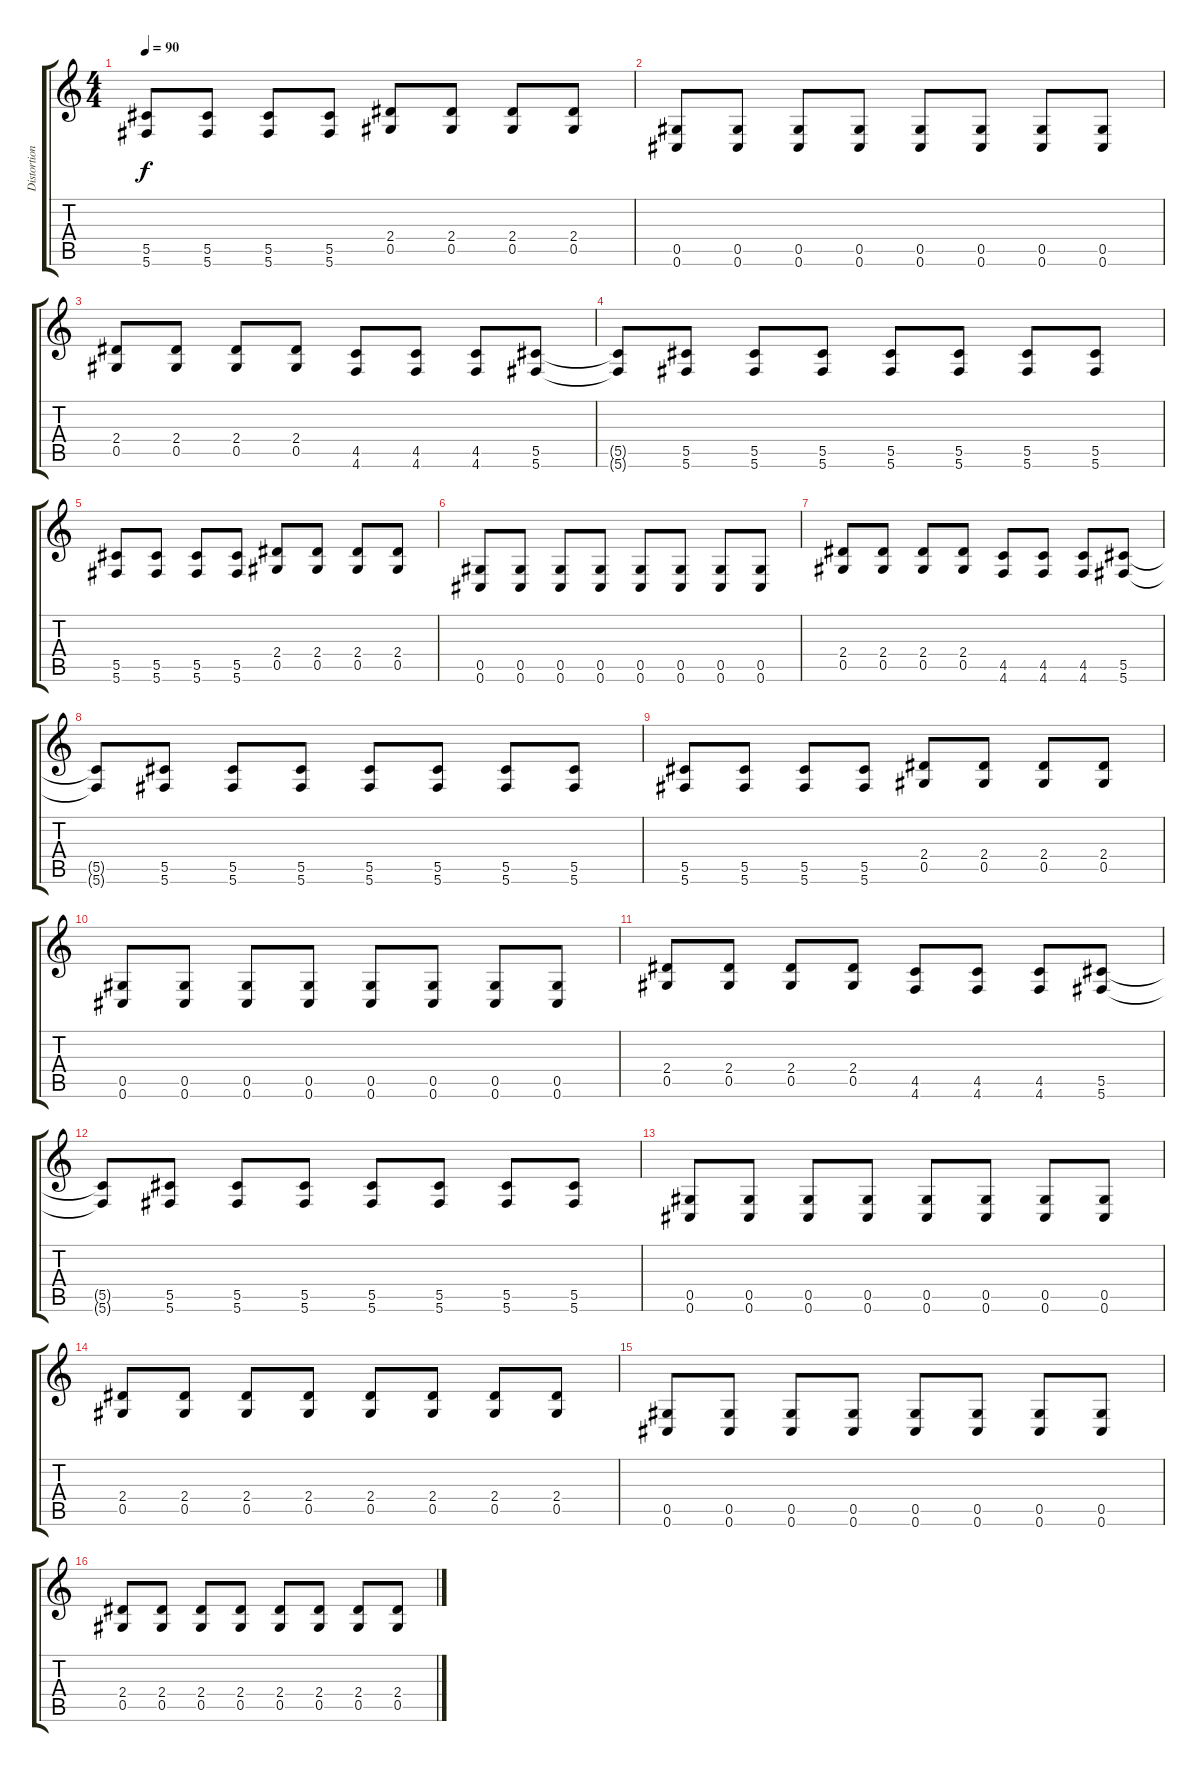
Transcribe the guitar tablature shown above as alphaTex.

\track ("Distortion Guitar" "Distortion") {instrument distortionguitar}
\staff {score tabs}
\tuning (Eb4 Bb3 Gb3 Db3 Ab2 Db2) {hide}
\ts (4 4)
\tempo 90
\clef g2
\ks c
(5.5 5.6).8{dy f} (5.5 5.6).8 (5.5 5.6).8 (5.5 5.6).8 (2.4 0.5).8 (2.4 0.5).8 (2.4 0.5).8 (2.4 0.5).8 |
(0.5 0.6).8 (0.5 0.6).8 (0.5 0.6).8 (0.5 0.6).8 (0.5 0.6).8 (0.5 0.6).8 (0.5 0.6).8 (0.5 0.6).8 |
(2.4 0.5).8 (2.4 0.5).8 (2.4 0.5).8 (2.4 0.5).8 (4.5 4.6).8 (4.5 4.6).8 (4.5 4.6).8 (5.5 5.6).8 |
(5.5{t} 5.6{t}).8 (5.5 5.6).8 (5.5 5.6).8 (5.5 5.6).8 (5.5 5.6).8 (5.5 5.6).8 (5.5 5.6).8 (5.5 5.6).8 |
(5.5 5.6).8 (5.5 5.6).8 (5.5 5.6).8 (5.5 5.6).8 (2.4 0.5).8 (2.4 0.5).8 (2.4 0.5).8 (2.4 0.5).8 |
(0.5 0.6).8 (0.5 0.6).8 (0.5 0.6).8 (0.5 0.6).8 (0.5 0.6).8 (0.5 0.6).8 (0.5 0.6).8 (0.5 0.6).8 |
(2.4 0.5).8 (2.4 0.5).8 (2.4 0.5).8 (2.4 0.5).8 (4.5 4.6).8 (4.5 4.6).8 (4.5 4.6).8 (5.5 5.6).8 |
(5.5{t} 5.6{t}).8 (5.5 5.6).8 (5.5 5.6).8 (5.5 5.6).8 (5.5 5.6).8 (5.5 5.6).8 (5.5 5.6).8 (5.5 5.6).8 |
(5.5 5.6).8 (5.5 5.6).8 (5.5 5.6).8 (5.5 5.6).8 (2.4 0.5).8 (2.4 0.5).8 (2.4 0.5).8 (2.4 0.5).8 |
(0.5 0.6).8 (0.5 0.6).8 (0.5 0.6).8 (0.5 0.6).8 (0.5 0.6).8 (0.5 0.6).8 (0.5 0.6).8 (0.5 0.6).8 |
(2.4 0.5).8 (2.4 0.5).8 (2.4 0.5).8 (2.4 0.5).8 (4.5 4.6).8 (4.5 4.6).8 (4.5 4.6).8 (5.5 5.6).8 |
(5.5{t} 5.6{t}).8 (5.5 5.6).8 (5.5 5.6).8 (5.5 5.6).8 (5.5 5.6).8 (5.5 5.6).8 (5.5 5.6).8 (5.5 5.6).8 |
(0.5 0.6).8 (0.5 0.6).8 (0.5 0.6).8 (0.5 0.6).8 (0.5 0.6).8 (0.5 0.6).8 (0.5 0.6).8 (0.5 0.6).8 |
(2.4 0.5).8 (2.4 0.5).8 (2.4 0.5).8 (2.4 0.5).8 (2.4 0.5).8 (2.4 0.5).8 (2.4 0.5).8 (2.4 0.5).8 |
(0.5 0.6).8 (0.5 0.6).8 (0.5 0.6).8 (0.5 0.6).8 (0.5 0.6).8 (0.5 0.6).8 (0.5 0.6).8 (0.5 0.6).8 |
(2.4 0.5).8 (2.4 0.5).8 (2.4 0.5).8 (2.4 0.5).8 (2.4 0.5).8 (2.4 0.5).8 (2.4 0.5).8 (2.4 0.5).8
